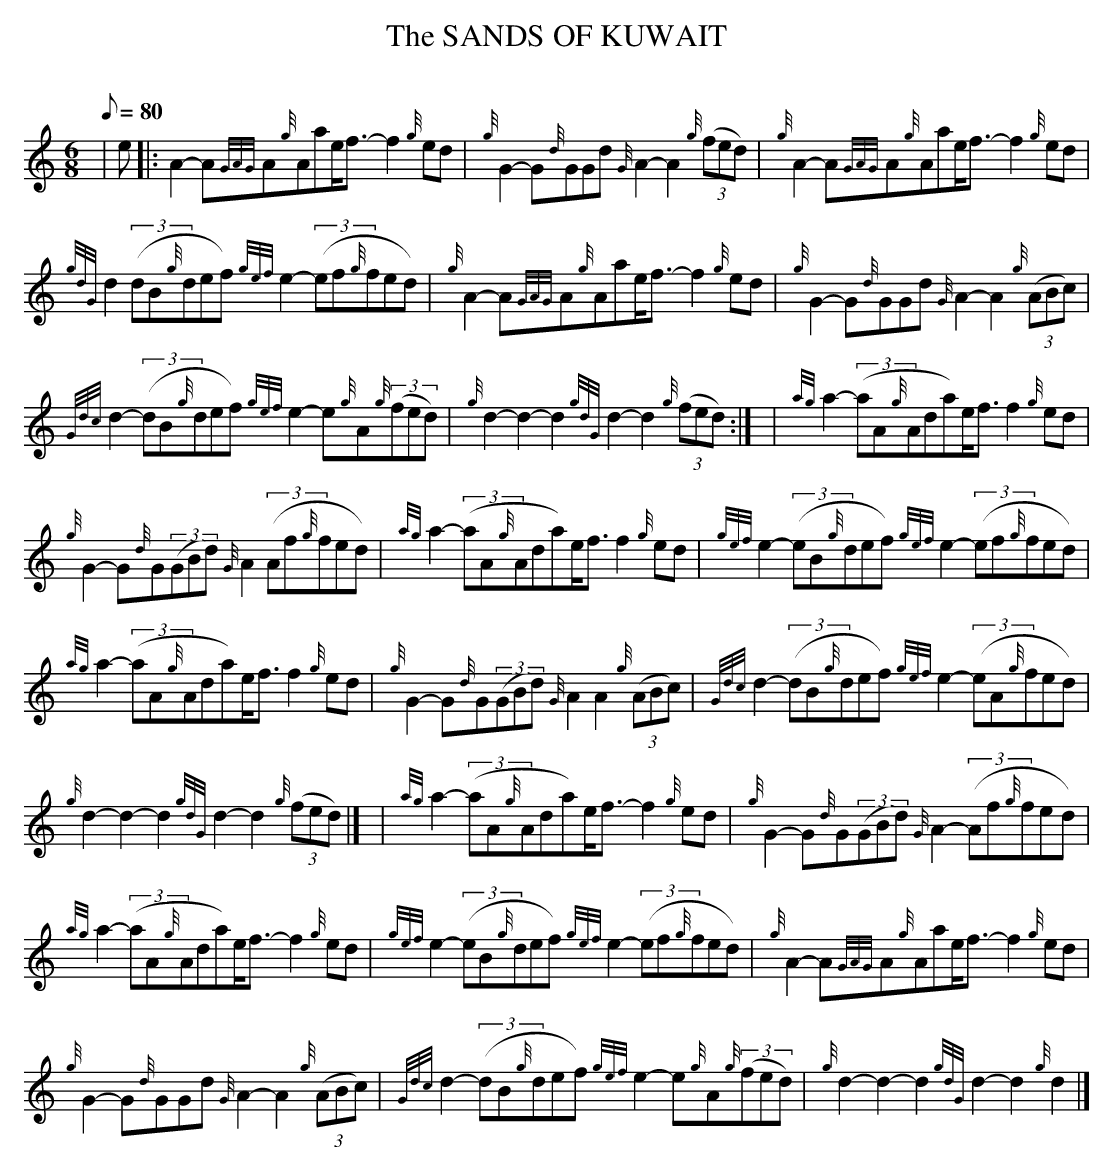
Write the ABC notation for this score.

X:1
T:The SANDS OF KUWAIT
M:6/8
L:1/8
Q:80
C:
K:HP
| e |: \
A2-A{GAG}A{g}Aae/2f3/2-f2{g}ed | \
{g}G2-G{d}GGd{G}A2-A2{g}((3fed) | \
{g}A2-A{GAG}A{g}Aae/2f3/2-f2{g}ed |
{gdG}d2((3dB{g}def){gef}e2-((3ef{g}fed) | \
{g}A2-A{GAG}A{g}Aae/2f3/2-f2{g}ed | \
{g}G2-G{d}GGd{G}A2-A2{g}((3ABc) |
{Gdc}d2-((3dB{g}def){gef}e2-e{g}A{g}((3fed) | \
{g}d2-d2-d2{gdG}d2-d2{g}((3fed):| [ | \
{ag}a2-((3aA{g}Ada)e/2f3/2f2{g}ed |
{g}G2-G{d}G((3GBd){G}A2((3Af{g}fed) | \
{ag}a2-((3aA{g}Ada)e/2f3/2f2{g}ed | \
{gef}e2-((3eB{g}def){gef}e2-((3ef{g}fed) |
{ag}a2-((3aA{g}Ada)e/2f3/2f2{g}ed | \
{g}G2-G{d}G((3GBd){G}A2A2{g}((3ABc) | \
{Gdc}d2-((3dB{g}def){gef}e2-((3eA{g}fed) |
{g}d2-d2-d2{gdG}d2-d2{g}((3fed)|] [ | \
{ag}a2-((3aA{g}Ada)e/2f3/2-f2{g}ed | \
{g}G2-G{d}G((3GBd){G}A2-((3Af{g}fed) |
{ag}a2-((3aA{g}Ada)e/2f3/2-f2{g}ed | \
{gef}e2-((3eB{g}def){gef}e2-((3ef{g}fed) | \
{g}A2-A{GAG}A{g}Aae/2f3/2-f2{g}ed |
{g}G2-G{d}GGd{G}A2-A2{g}((3ABc) | \
{Gdc}d2-((3dB{g}def){gef}e2-e{g}A{g}((3fed) | \
{g}d2-d2-d2{gdG}d2-d2{g}d2|]
